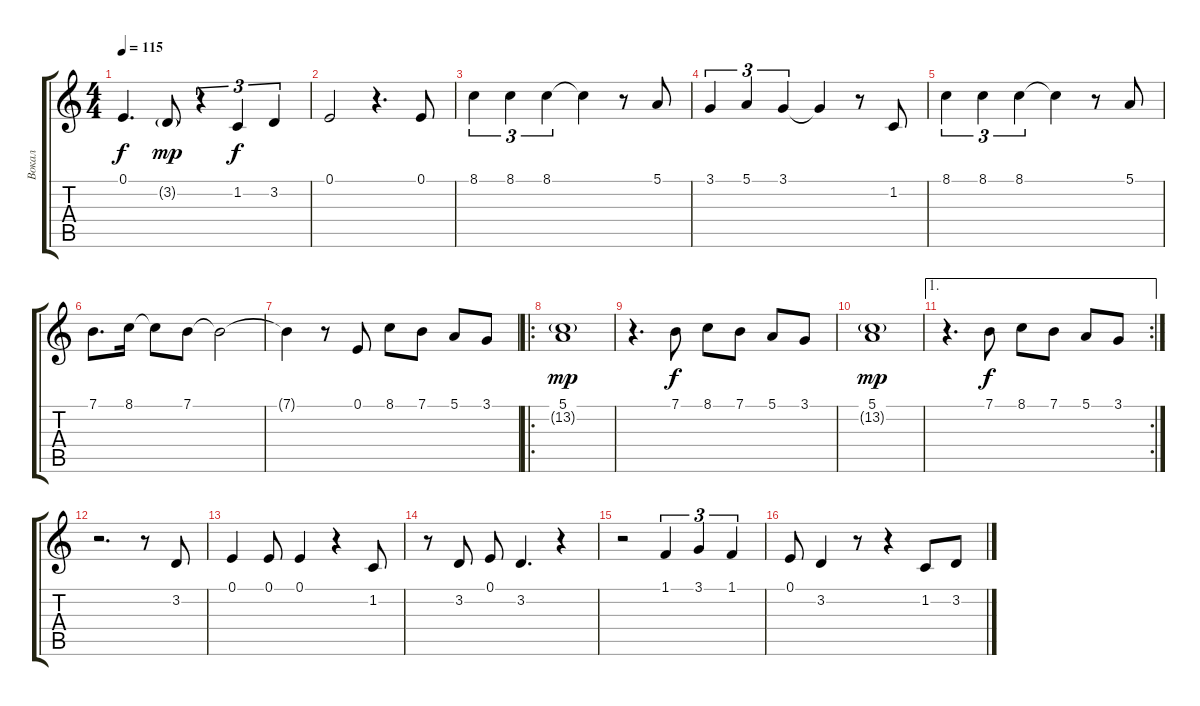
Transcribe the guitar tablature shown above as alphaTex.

\track ("Вокал" "Вокал") {instrument sopranosax}
\staff {score tabs}
\tuning (E4 B3 G3 D3 A2 E2) {hide}
\ts (4 4)
\tempo 115
\clef g2
\ks c
0.1.4{d dy f} 3.2{g}.8{dy mp} r.4{tu (3 2)} 1.2.4{tu (3 2) dy f} 3.2.4{tu (3 2)} |
0.1.2 r.4{d} 0.1.8 |
8.1.4{tu (3 2)} 8.1.4{tu (3 2)} 8.1.4{tu (3 2)} 8.1{t}.4 r.8 5.1.8 |
3.1.4{tu (3 2)} 5.1.4{tu (3 2)} 3.1.4{tu (3 2)} 3.1{t}.4 r.8 1.2.8 |
8.1.4{tu (3 2)} 8.1.4{tu (3 2)} 8.1.4{tu (3 2)} 8.1{t}.4 r.8 5.1.8 |
7.1.8{d} 8.1.16 8.1{t}.8 7.1.8 7.1{t}.2 |
7.1{t}.4 r.8 0.1.8 8.1.8 7.1.8 5.1.8 3.1.8 |
\ro
(5.1 13.2{g}).1{dy mp} |
r.4{d} 7.1.8{dy f} 8.1.8 7.1.8 5.1.8 3.1.8 |
(5.1 13.2{g}).1{dy mp} |
\ae 1
\rc 2
r.4{d} 7.1.8{dy f} 8.1.8 7.1.8 5.1.8 3.1.8 |
r.2{d} r.8 3.2.8 |
0.1.4 0.1.8 0.1.4 r.4 1.2.8 |
r.8 3.2.8 0.1.8 3.2.4{d} r.4 |
r.2 1.1.4{tu (3 2)} 3.1.4{tu (3 2)} 1.1.4{tu (3 2)} |
0.1.8 3.2.4 r.8 r.4 1.2.8 3.2.8
